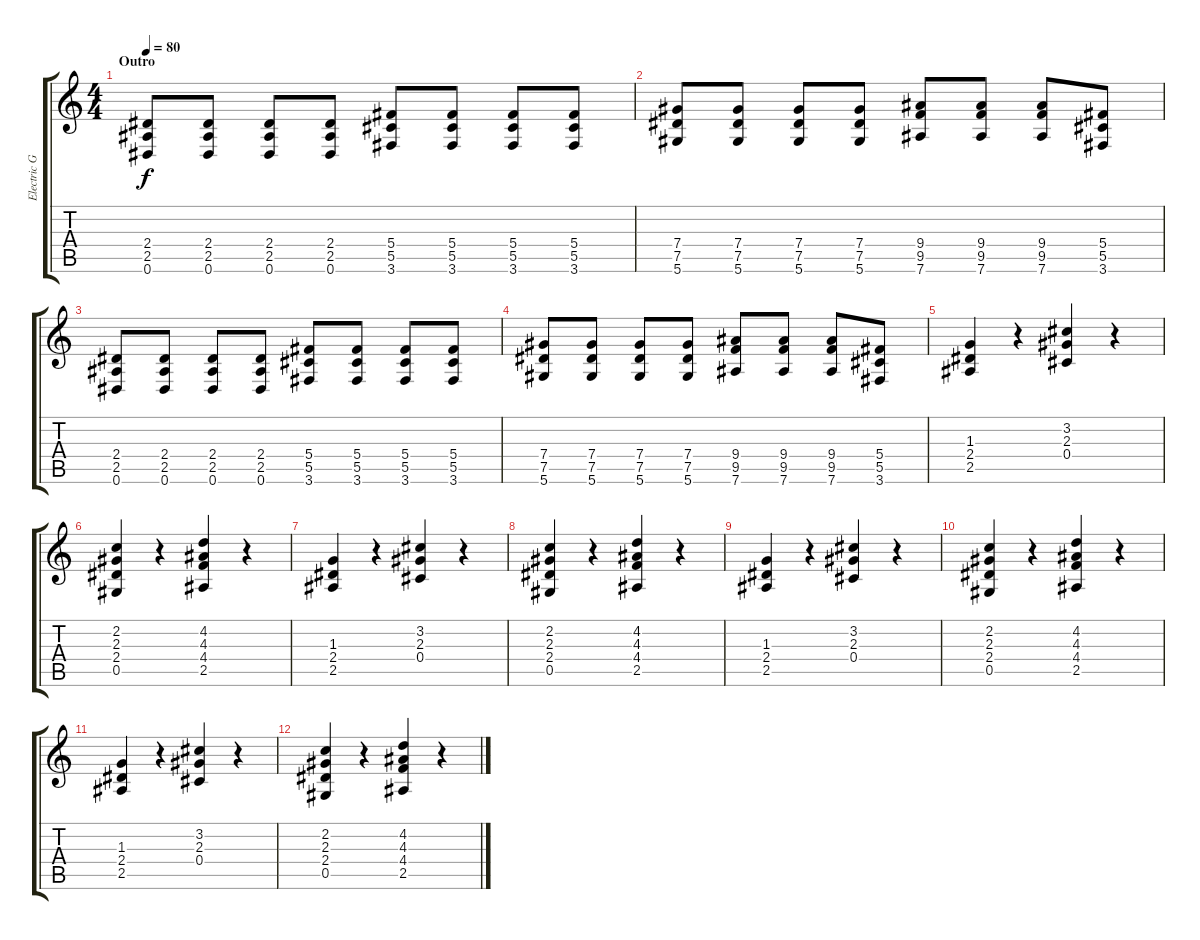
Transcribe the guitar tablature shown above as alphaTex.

\track ("Electric Guitar" "Electric G") {instrument overdrivenguitar}
\staff {score tabs}
\tuning (Eb4 Bb3 Gb3 Db3 Ab2 Eb2) {hide}
\ts (4 4)
\section ("" "Outro")
\tempo 80
\clef g2
\ks c
(2.4 2.5 0.6).8{dy f} (2.4 2.5 0.6).8 (2.4 2.5 0.6).8 (2.4 2.5 0.6).8 (5.4 5.5 3.6).8 (5.4 5.5 3.6).8 (5.4 5.5 3.6).8 (5.4 5.5 3.6).8 |
(7.4 7.5 5.6).8 (7.4 7.5 5.6).8 (7.4 7.5 5.6).8 (7.4 7.5 5.6).8 (9.4 9.5 7.6).8 (9.4 9.5 7.6).8 (9.4 9.5 7.6).8 (5.4 5.5 3.6).8 |
(2.4 2.5 0.6).8 (2.4 2.5 0.6).8 (2.4 2.5 0.6).8 (2.4 2.5 0.6).8 (5.4 5.5 3.6).8 (5.4 5.5 3.6).8 (5.4 5.5 3.6).8 (5.4 5.5 3.6).8 |
(7.4 7.5 5.6).8 (7.4 7.5 5.6).8 (7.4 7.5 5.6).8 (7.4 7.5 5.6).8 (9.4 9.5 7.6).8 (9.4 9.5 7.6).8 (9.4 9.5 7.6).8 (5.4 5.5 3.6).8 |
(1.3 2.4 2.5).4 r.4 (3.2 2.3 0.4).4 r.4 |
(2.2 2.3 2.4 0.5).4 r.4 (4.2 4.3 4.4 2.5).4 r.4 |
(1.3 2.4 2.5).4 r.4 (3.2 2.3 0.4).4 r.4 |
(2.2 2.3 2.4 0.5).4 r.4 (4.2 4.3 4.4 2.5).4 r.4 |
(1.3 2.4 2.5).4 r.4 (3.2 2.3 0.4).4 r.4 |
(2.2 2.3 2.4 0.5).4 r.4 (4.2 4.3 4.4 2.5).4 r.4 |
(1.3 2.4 2.5).4 r.4 (3.2 2.3 0.4).4 r.4 |
(2.2 2.3 2.4 0.5).4 r.4 (4.2 4.3 4.4 2.5).4 r.4
